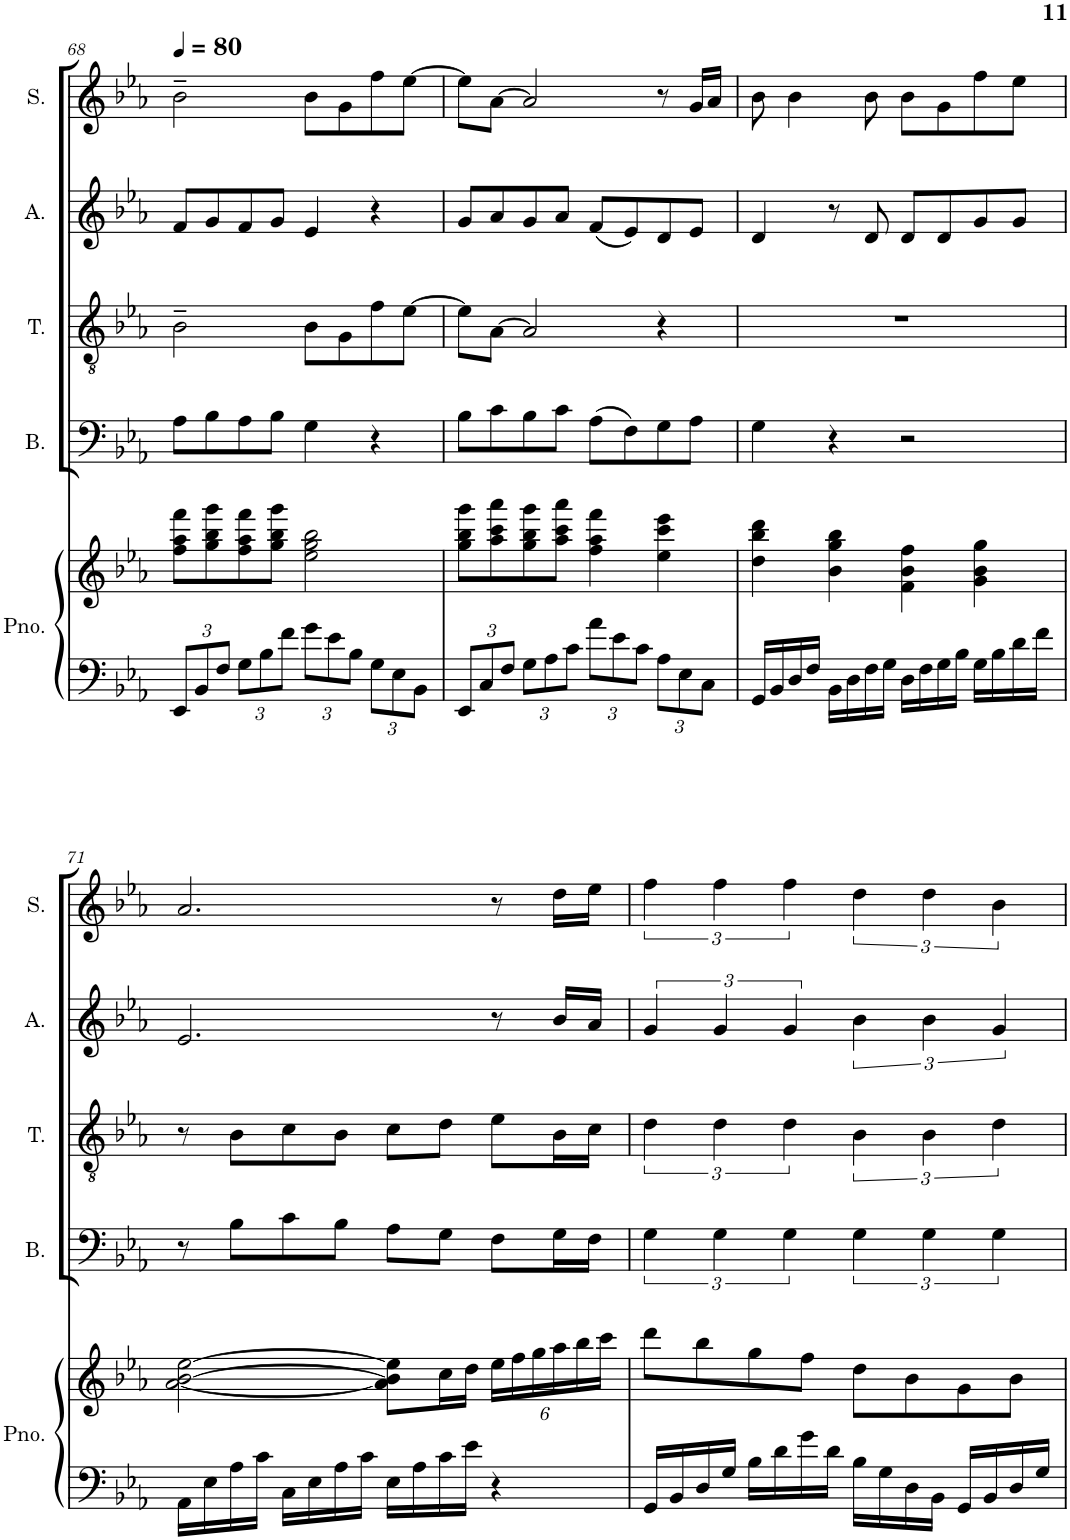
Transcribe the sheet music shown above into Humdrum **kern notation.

**kern	**kern	**kern	**kern	**kern	**kern
*part5	*part5	*part4	*part3	*part2	*part1
*staff6	*staff5	*staff4	*staff3	*staff2	*staff1
*I"Piano	*	*I"Bass	*I"Tenor	*I"Alto	*I"Soprano
*I'Pno.	*	*I'B.	*I'T.	*I'A.	*I'S.
!!LO:PB:g=z
*clefF4	*clefG2	*clefF4	*clefGv2	*clefG2	*clefG2
*k[b-e-a-]	*k[b-e-a-]	*k[b-e-a-]	*k[b-e-a-]	*k[b-e-a-]	*k[b-e-a-]
*M4/4	*M4/4	*M4/4	*M4/4	*M4/4	*M4/4
*MM80	*MM80	*MM80	*MM80	*MM80	*MM80
*Xbrackettup	*	*	*	*	*
=68	=68	=68	=68	=68	=68
12EE-/L	8ff\ 8aa-\ 8fff\L	8A-\L	2B-~\	8f/L	2b-~\
12BB-/	.	.	.	.	.
.	8gg\ 8bb-\ 8ggg\	8B-\	.	8g/	.
12F/J	.	.	.	.	.
12G\L	8ff\ 8aa-\ 8fff\	8A-\	.	8f/	.
12B-\	.	.	.	.	.
.	8gg\ 8bb-\ 8ggg\J	8B-\J	.	8g/J	.
12f\J	.	.	.	.	.
12g\L	2ee-\ 2gg\ 2bb-\	4G\	8B-\L	4e-/	8b-\L
12e-\	.	.	.	.	.
.	.	.	8G\	.	8g\
12B-\J	.	.	.	.	.
12G\L	.	4r	8f\	4r	8ff\
12E-\	.	.	.	.	.
.	.	.	[8e-\J	.	[8ee-\J
12BB-\J	.	.	.	.	.
=69	=69	=69	=69	=69	=69
12EE-/L	8gg\ 8bb-\ 8ggg\L	8B-\L	8e-\L]	8g/L	8ee-\L]
12C/	.	.	.	.	.
.	8aa-\ 8ccc\ 8aaa-\	8c\	[8A-\J	8a-/	[8a-\J
12F/J	.	.	.	.	.
12G\L	8gg\ 8bb-\ 8ggg\	8B-\	2A-/]	8g/	2a-/]
12A-\	.	.	.	.	.
.	8aa-\ 8ccc\ 8aaa-\J	8c\J	.	8a-/J	.
12c\J	.	.	.	.	.
12a-\L	4ff\ 4aa-\ 4fff\	(8A-\L	.	(8f/L	.
12e-\	.	.	.	.	.
.	.	8F\)	.	8e-/)	.
12c\J	.	.	.	.	.
12A-\L	4ee-\ 4ccc\ 4eee-\	8G\	4r	8d/	8r
12E-\	.	.	.	.	.
.	.	8A-\J	.	8e-/J	16g/LL
12C\J	.	.	.	.	.
.	.	.	.	.	16a-/JJ
=70	=70	=70	=70	=70	=70
16GG/LL	4dd\ 4bb-\ 4ddd\	4G\	1r	4d/	8b-\
16BB-/	.	.	.	.	.
16D/	.	.	.	.	4b-\
16F/JJ	.	.	.	.	.
16BB-\LL	4b-\ 4gg\ 4bb-\	4r	.	8r	.
16D\	.	.	.	.	.
16F\	.	.	.	8d/	8b-\
16G\JJ	.	.	.	.	.
16D\LL	4f\ 4b-\ 4ff\	2r	.	8d/L	8b-\L
16F\	.	.	.	.	.
16G\	.	.	.	8d/	8g\
16B-\JJ	.	.	.	.	.
16G\LL	4g\ 4b-\ 4gg\	.	.	8g/	8ff\
16B-\	.	.	.	.	.
16d\	.	.	.	8g/J	8ee-\J
16f\JJ	.	.	.	.	.
!!LO:LB:g=z
=71	=71	=71	=71	=71	=71
16AA-\LL	[2a-\ [2b-\ [2ee-\	8r	8r	2.e-/	2.a-/
16E-\	.	.	.	.	.
16A-\	.	8B-\L	8B-\L	.	.
16c\JJ	.	.	.	.	.
16C\LL	.	8c\	8c\	.	.
16E-\	.	.	.	.	.
16A-\	.	8B-\J	8B-\J	.	.
16c\JJ	.	.	.	.	.
16E-\LL	8a-\] 8b-\] 8ee-\]L	8A-\L	8c\L	.	.
16A-\	.	.	.	.	.
16c\	16cc\L	8G\J	8d\J	.	.
16e-\JJ	16dd\JJ	.	.	.	.
*	*Xbrackettup	*	*	*	*
4r	24ee-\LL	8F\L	8e-\L	8r	8r
.	24ff\	.	.	.	.
.	24gg\	.	.	.	.
.	24aa-\	16G\L	16B-\L	16b-/LL	16dd\LL
.	24bb-\	.	.	.	.
.	.	16F\JJ	16c\JJ	16a-/JJ	16ee-\JJ
.	24ccc\JJ	.	.	.	.
=72	=72	=72	=72	=72	=72
16GG/LL	8ddd\L	6G\	6d\	6g/	6ff\
16BB-/	.	.	.	.	.
16D/	8bb-\	.	.	.	.
.	.	6G\	6d\	6g/	6ff\
16G/JJ	.	.	.	.	.
16B-\LL	8gg\	.	.	.	.
16d\	.	.	.	.	.
.	.	6G\	6d\	6g/	6ff\
16g\	8ff\J	.	.	.	.
16d\JJ	.	.	.	.	.
16B-\LL	8dd\L	6G\	6B-\	6b-\	6dd\
16G\	.	.	.	.	.
16D\	8b-\	.	.	.	.
.	.	6G\	6B-\	6b-\	6dd\
16BB-\JJ	.	.	.	.	.
16GG/LL	8g\	.	.	.	.
16BB-/	.	.	.	.	.
.	.	6G\	6d\	6g/	6b-\
16D/	8b-\J	.	.	.	.
16G/JJ	.	.	.	.	.
=	=	=	=	=	=
*-	*-	*-	*-	*-	*-
